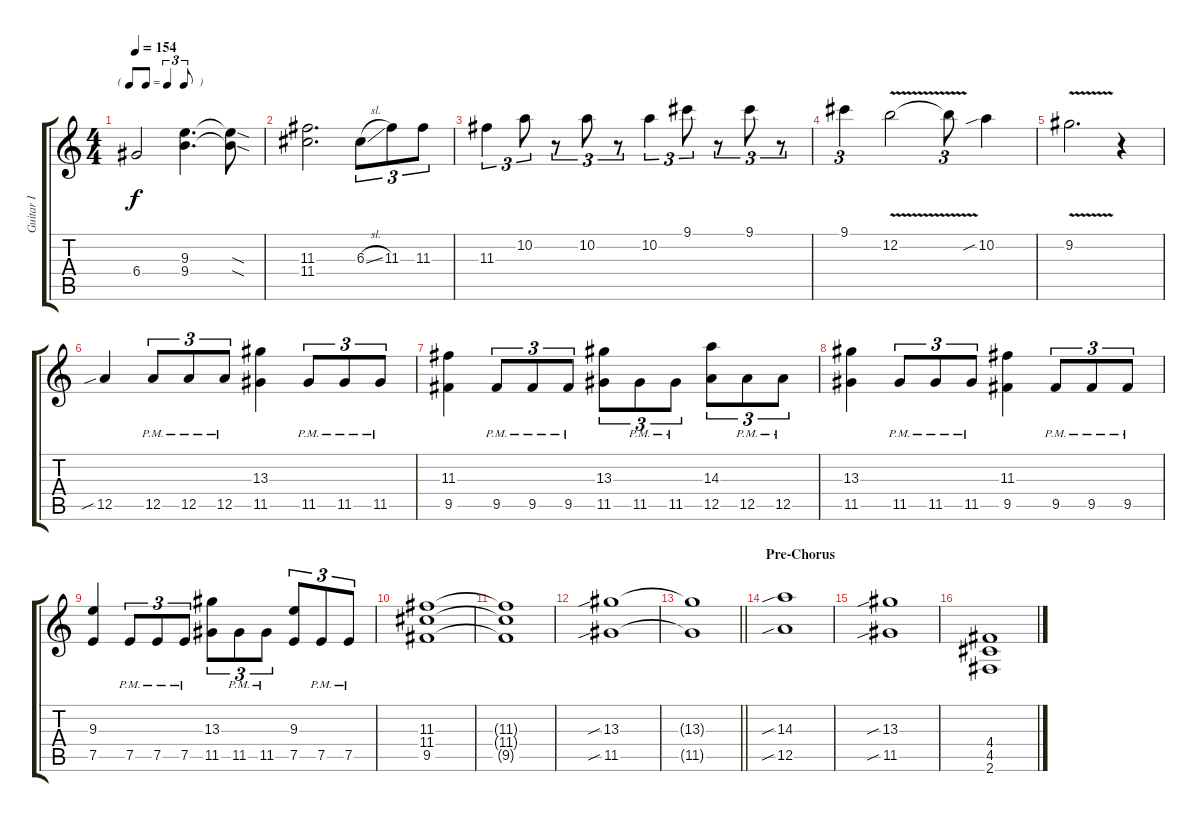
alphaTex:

\track ("Guitar I" "Guitar I") {instrument overdrivenguitar}
\staff {score tabs}
\tuning (E4 B3 G3 D3 A2 E2) {hide}
\ts (4 4)
\tf triplet8th
\tempo 154
\clef g2
\ks c
6.4{t}.2{dy f} (9.3 9.4).4{d} (9.3{sod t} 9.4{sod t}).8 |
(11.3 11.4).2{d} 6.3{sl}.8{tu (3 2)} 11.3.8{tu (3 2)} 11.3.8{tu (3 2)} |
11.3.4{tu (3 2)} 10.2.8{tu (3 2)} r.8{tu (3 2)} 10.2.8{tu (3 2)} r.8{tu (3 2)} 10.2.4{tu (3 2)} 9.1.8{tu (3 2)} r.8{tu (3 2)} 9.1.8{tu (3 2)} r.8{tu (3 2)} |
9.1.4{tu (3 2)} 12.2{v}.2 12.2{t}.8{tu (3 2)} 10.2{sib}.4 |
9.2{v}.2{d} r.4 |
12.5{sib}.4 12.5{pm}.8{tu (3 2)} 12.5{pm}.8{tu (3 2)} 12.5{pm}.8{tu (3 2)} (13.3 11.5).4 11.5{pm}.8{tu (3 2)} 11.5{pm}.8{tu (3 2)} 11.5{pm}.8{tu (3 2)} |
(11.3 9.5).4 9.5{pm}.8{tu (3 2)} 9.5{pm}.8{tu (3 2)} 9.5{pm}.8{tu (3 2)} (13.3 11.5).8{tu (3 2)} 11.5{pm}.8{tu (3 2)} 11.5{pm}.8{tu (3 2)} (14.3 12.5).8{tu (3 2)} 12.5{pm}.8{tu (3 2)} 12.5{pm}.8{tu (3 2)} |
(13.3 11.5).4 11.5{pm}.8{tu (3 2)} 11.5{pm}.8{tu (3 2)} 11.5{pm}.8{tu (3 2)} (11.3 9.5).4 9.5{pm}.8{tu (3 2)} 9.5{pm}.8{tu (3 2)} 9.5{pm}.8{tu (3 2)} |
(9.3 7.5).4 7.5{pm}.8{tu (3 2)} 7.5{pm}.8{tu (3 2)} 7.5{pm}.8{tu (3 2)} (13.3 11.5).8{tu (3 2)} 11.5{pm}.8{tu (3 2)} 11.5{pm}.8{tu (3 2)} (9.3 7.5).8{tu (3 2)} 7.5{pm}.8{tu (3 2)} 7.5{pm}.8{tu (3 2)} |
(11.3 11.4 9.5).1 |
(11.3{t} 11.4{t} 9.5{t}).1 |
(13.3{sib} 11.5{sib}).1 |
\barLineRight lightlight
(13.3{t} 11.5{t}).1 |
\section ("" "Pre-Chorus")
(14.3{sib} 12.5{sib}).1 |
(13.3{sib} 11.5{sib}).1 |
(4.4 4.5 2.6).1
